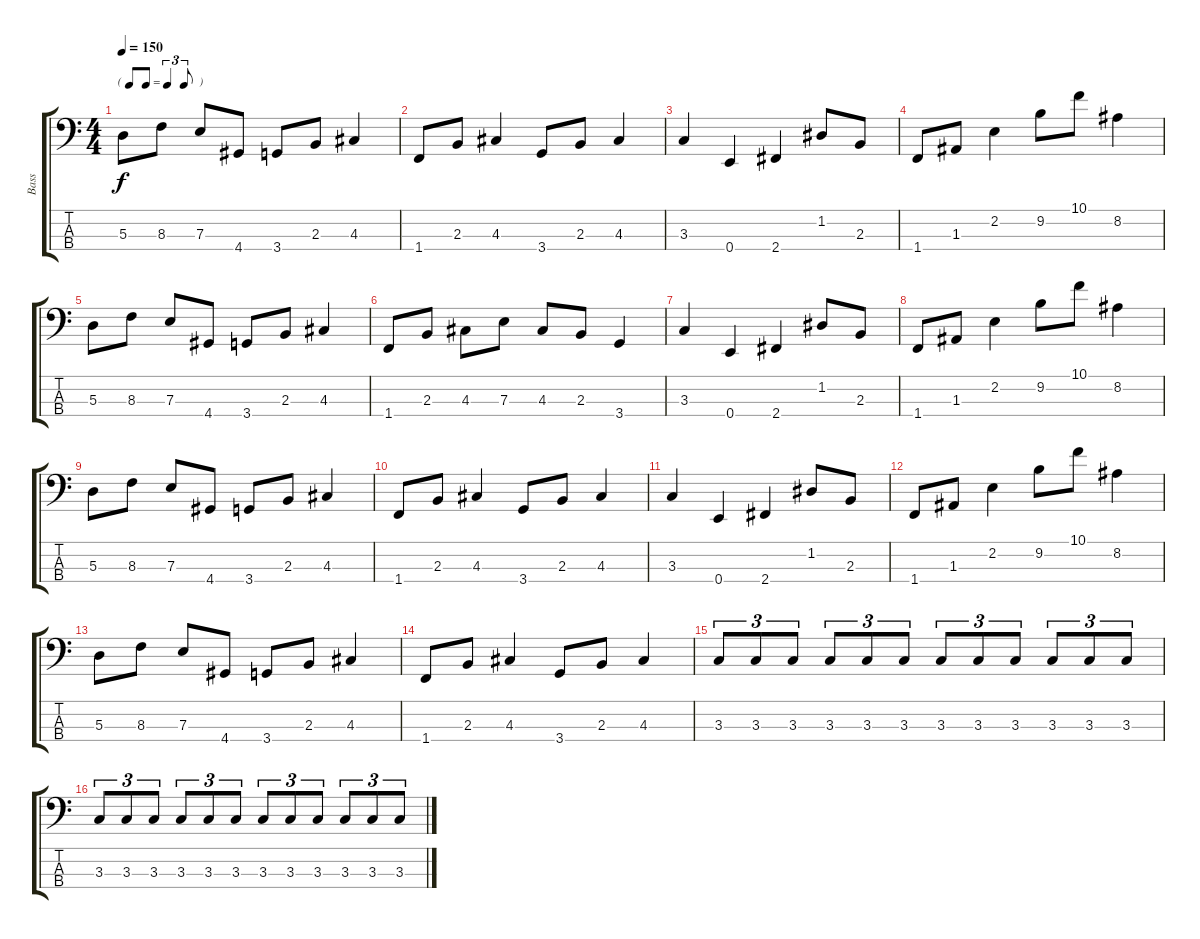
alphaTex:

\track ("Bass" "Bass") {instrument electricbassfinger}
\staff {score tabs}
\tuning (G2 D2 A1 E1) {hide}
\ts (4 4)
\tf triplet8th
\tempo 150
\clef f4
\ks c
5.3.8{dy f} 8.3.8 7.3.8 4.4.8 3.4.8 2.3.8 4.3.4 |
1.4.8 2.3.8 4.3.4 3.4.8 2.3.8 4.3.4 |
3.3.4 0.4.4 2.4.4 1.2.8 2.3.8 |
1.4.8 1.3.8 2.2.4 9.2.8 10.1.8 8.2.4 |
5.3.8 8.3.8 7.3.8 4.4.8 3.4.8 2.3.8 4.3.4 |
1.4.8 2.3.8 4.3.8 7.3.8 4.3.8 2.3.8 3.4.4 |
3.3.4 0.4.4 2.4.4 1.2.8 2.3.8 |
1.4.8 1.3.8 2.2.4 9.2.8 10.1.8 8.2.4 |
5.3.8 8.3.8 7.3.8 4.4.8 3.4.8 2.3.8 4.3.4 |
1.4.8 2.3.8 4.3.4 3.4.8 2.3.8 4.3.4 |
3.3.4 0.4.4 2.4.4 1.2.8 2.3.8 |
1.4.8 1.3.8 2.2.4 9.2.8 10.1.8 8.2.4 |
5.3.8 8.3.8 7.3.8 4.4.8 3.4.8 2.3.8 4.3.4 |
1.4.8 2.3.8 4.3.4 3.4.8 2.3.8 4.3.4 |
3.3.8{tu (3 2)} 3.3.8{tu (3 2)} 3.3.8{tu (3 2)} 3.3.8{tu (3 2)} 3.3.8{tu (3 2)} 3.3.8{tu (3 2)} 3.3.8{tu (3 2)} 3.3.8{tu (3 2)} 3.3.8{tu (3 2)} 3.3.8{tu (3 2)} 3.3.8{tu (3 2)} 3.3.8{tu (3 2)} |
3.3.8{tu (3 2)} 3.3.8{tu (3 2)} 3.3.8{tu (3 2)} 3.3.8{tu (3 2)} 3.3.8{tu (3 2)} 3.3.8{tu (3 2)} 3.3.8{tu (3 2)} 3.3.8{tu (3 2)} 3.3.8{tu (3 2)} 3.3.8{tu (3 2)} 3.3.8{tu (3 2)} 3.3.8{tu (3 2)}
